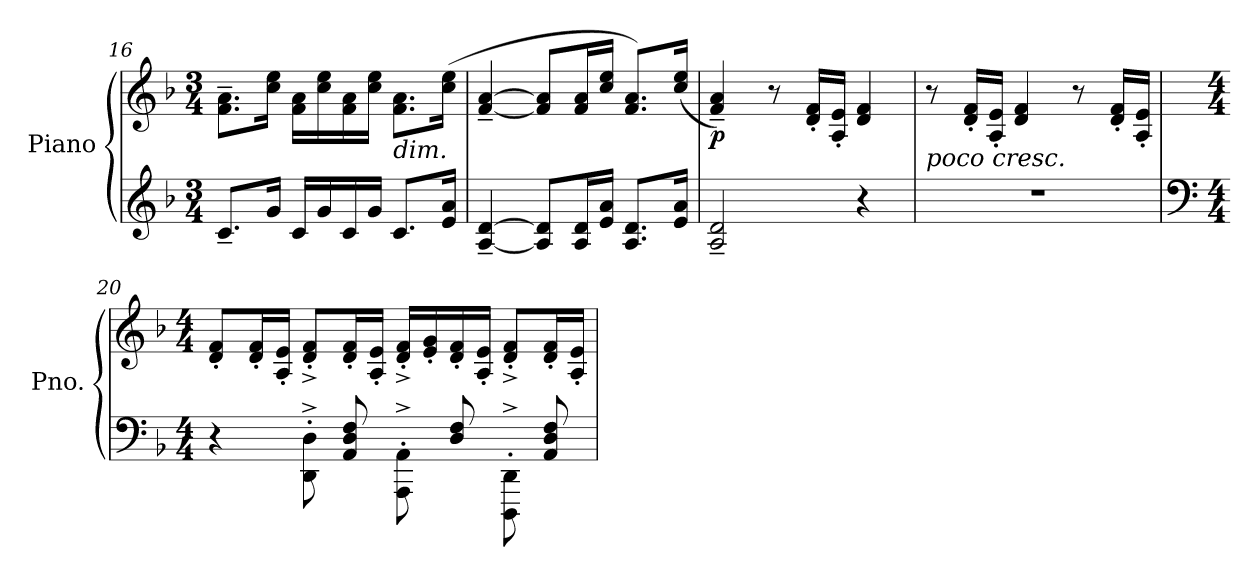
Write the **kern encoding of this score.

**kern	**kern	**dynam
*part1	*part1	*part1
*staff2	*staff1	*staff1/2
*I"Piano	*	*
*I'Pno.	*	*
*clefG2	*clefG2	*
*k[b-]	*k[b-]	*
*M3/4	*M3/4	*
=16	=16	=16
8.c~/L	8.f\~ 8.a\~L	.
16g/Jk	16cc\ 16ee\Jk	.
16c/LL	16f\ 16a\LL	.
16g/	16cc\ 16ee\	.
16c/	16f\ 16a\	.
16g/JJ	16cc\ 16ee\JJ	.
!	!LO:TX:b:i:t=dim.	!
8.c/L	8.f\ 8.a\L	.
16e/ 16a/Jk	(>16cc\ 16ee\Jk	.
=17	=17	=17
[4A/~ [4d/~	[4f/~ [4a/~	.
8A/] 8d/]L	8f/] 8a/]L	.
16A/ 16d/L	16f/ 16a/L	.
16e/ 16a/JJ	16cc/ 16ee/JJ	.
8.A/ 8.d/L	8.f/ 8.a/L)	.
16e/ 16a/Jk	(<16cc/ 16ee/Jk	.
=18	=18	=18
!	!	!LO:DY:b
2A/~ 2d/~	4f/~ 4a/~)	p
.	8r	.
.	16d/' 16f/'LL	.
.	16A/' 16e/'JJ	.
4r	4d/ 4f/	.
=19	=19	=19
!	!LO:TX:b:i:t=poco cresc.	!
2.r	8r	.
.	16d/' 16f/'LL	.
.	16A/' 16e/'JJ	.
.	4d/ 4f/	.
.	8r	.
.	16d/' 16f/'LL	.
.	16A/' 16e/'JJ	.
!!LO:LB:g=z
=20	=20	=20
*clefF4	*	*
*M4/4	*M4/4	*
4r	8d/' 8f/'L	.
.	16d/' 16f/'L	.
.	16A/' 16e/'JJ	.
8DD\'^ 8D\'^	8d/'^ 8f/'^L	.
8AA/ 8D/ 8F/	16d/' 16f/'L	.
.	16A/' 16e/'JJ	.
8AAA\'^ 8AA\'^	16d/'^ 16f/'^LL	.
.	16e/' 16g/'	.
8D/ 8F/	16d/' 16f/'	.
.	16A/' 16e/'JJ	.
8DDD\'^ 8DD\'^	8d/'^ 8f/'^L	.
8AA/ 8D/ 8F/	16d/' 16f/'L	.
.	16A/' 16e/'JJ	.
=	=	=
*-	*-	*-
